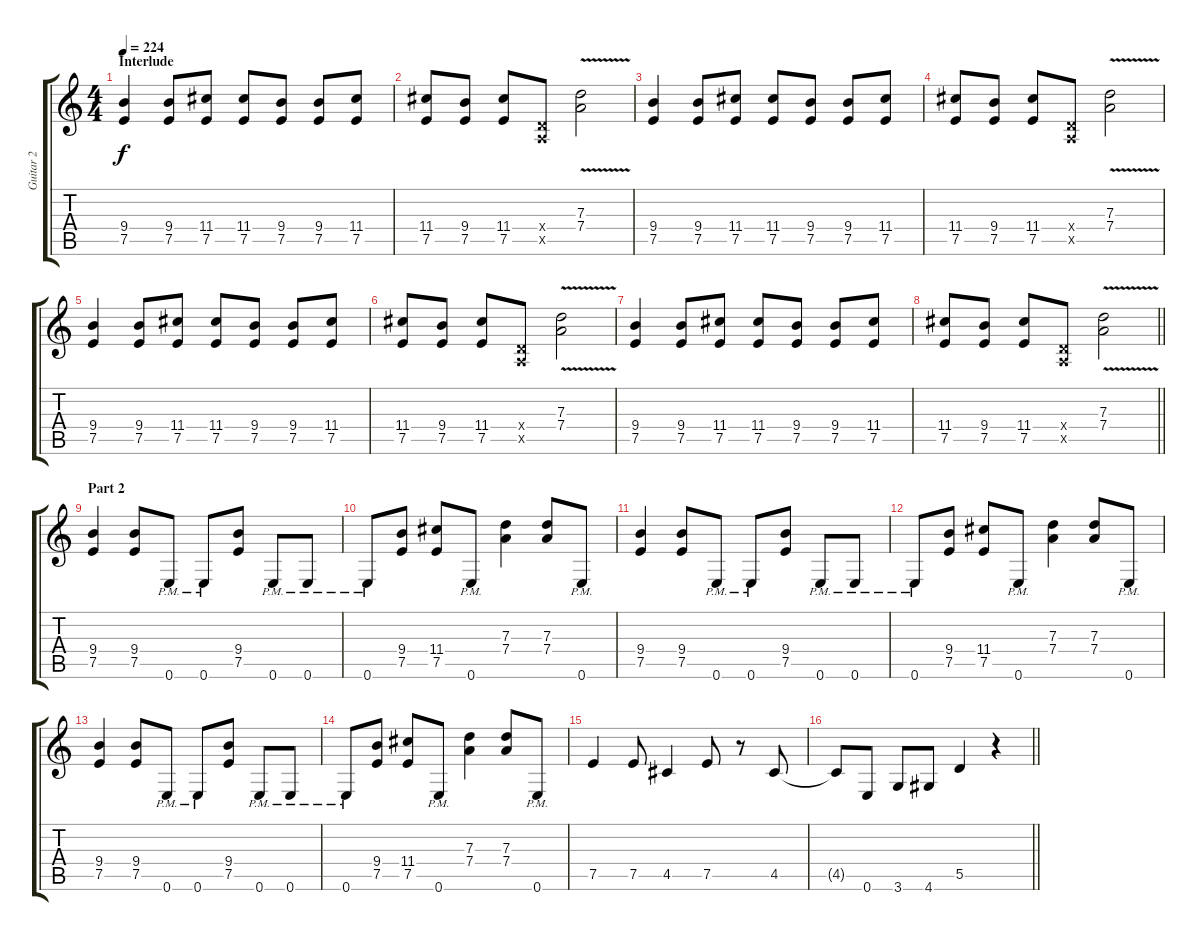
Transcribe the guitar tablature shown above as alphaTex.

\track ("Guitar 2" "Guitar 2") {instrument distortionguitar}
\staff {score tabs}
\tuning (E4 B3 G3 D3 A2 E2) {hide}
\ts (4 4)
\section ("" "Interlude")
\tempo 224
\clef g2
\ks c
(9.4 7.5).4{dy f} (9.4 7.5).8 (11.4 7.5).8 (11.4 7.5).8 (9.4 7.5).8 (9.4 7.5).8 (11.4 7.5).8 |
(11.4 7.5).8 (9.4 7.5).8 (11.4 7.5).8 (0.4{x} 0.5{x}).8 (7.3{v} 7.4{v}).2 |
(9.4 7.5).4 (9.4 7.5).8 (11.4 7.5).8 (11.4 7.5).8 (9.4 7.5).8 (9.4 7.5).8 (11.4 7.5).8 |
(11.4 7.5).8 (9.4 7.5).8 (11.4 7.5).8 (0.4{x} 0.5{x}).8 (7.3{v} 7.4{v}).2 |
(9.4 7.5).4 (9.4 7.5).8 (11.4 7.5).8 (11.4 7.5).8 (9.4 7.5).8 (9.4 7.5).8 (11.4 7.5).8 |
(11.4 7.5).8 (9.4 7.5).8 (11.4 7.5).8 (0.4{x} 0.5{x}).8 (7.3{v} 7.4{v}).2 |
(9.4 7.5).4 (9.4 7.5).8 (11.4 7.5).8 (11.4 7.5).8 (9.4 7.5).8 (9.4 7.5).8 (11.4 7.5).8 |
\barLineRight lightlight
(11.4 7.5).8 (9.4 7.5).8 (11.4 7.5).8 (0.4{x} 0.5{x}).8 (7.3{v} 7.4{v}).2 |
\section ("" "Part 2")
(9.4 7.5).4 (9.4 7.5).8 0.6{pm}.8 0.6{pm}.8 (9.4 7.5).8 0.6{pm}.8 0.6{pm}.8 |
0.6{pm}.8 (9.4 7.5).8 (11.4 7.5).8 0.6{pm}.8 (7.3 7.4).4 (7.3 7.4).8 0.6{pm}.8 |
(9.4 7.5).4 (9.4 7.5).8 0.6{pm}.8 0.6{pm}.8 (9.4 7.5).8 0.6{pm}.8 0.6{pm}.8 |
0.6{pm}.8 (9.4 7.5).8 (11.4 7.5).8 0.6{pm}.8 (7.3 7.4).4 (7.3 7.4).8 0.6{pm}.8 |
(9.4 7.5).4 (9.4 7.5).8 0.6{pm}.8 0.6{pm}.8 (9.4 7.5).8 0.6{pm}.8 0.6{pm}.8 |
0.6{pm}.8 (9.4 7.5).8 (11.4 7.5).8 0.6{pm}.8 (7.3 7.4).4 (7.3 7.4).8 0.6{pm}.8 |
7.5.4 7.5.8 4.5.4 7.5.8 r.8 4.5.8 |
\barLineRight lightlight
4.5{t}.8 0.6.8 3.6.8 4.6.8 5.5.4 r.4
